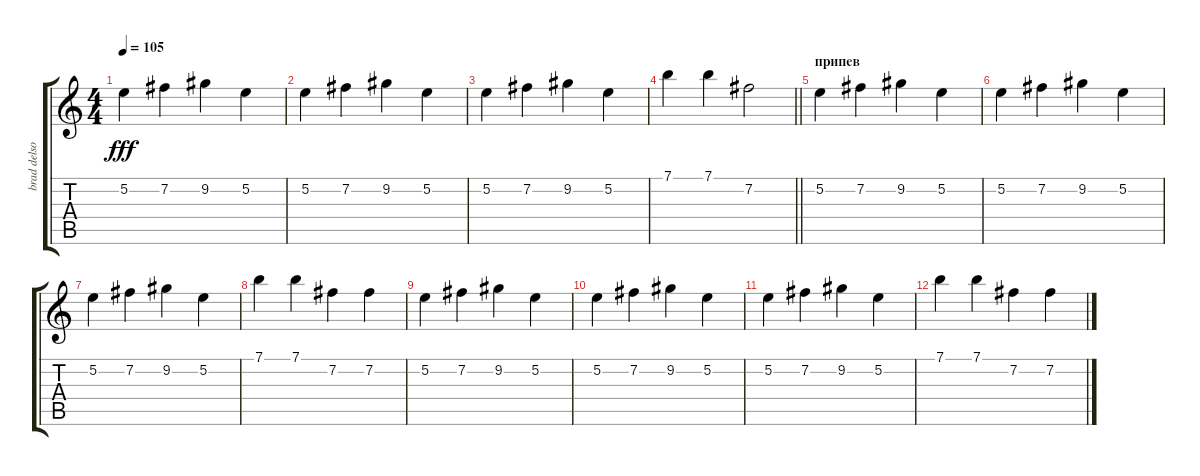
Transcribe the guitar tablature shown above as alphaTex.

\track ("brad delson" "brad delso") {instrument electricguitarmuted}
\staff {score tabs}
\tuning (E4 B3 G3 D3 A2 E2) {hide}
\ts (4 4)
\tempo 105
\clef g2
\ks c
5.2.4{dy fff} 7.2.4 9.2.4 5.2.4 |
5.2.4 7.2.4 9.2.4 5.2.4 |
5.2.4 7.2.4 9.2.4 5.2.4 |
\barLineRight lightlight
7.1.4 7.1.4 7.2.2 |
\section ("" "припев")
5.2.4 7.2.4 9.2.4 5.2.4 |
5.2.4 7.2.4 9.2.4 5.2.4 |
5.2.4 7.2.4 9.2.4 5.2.4 |
7.1.4 7.1.4 7.2.4 7.2.4 |
5.2.4 7.2.4 9.2.4 5.2.4 |
5.2.4 7.2.4 9.2.4 5.2.4 |
5.2.4 7.2.4 9.2.4 5.2.4 |
7.1.4 7.1.4 7.2.4 7.2.4
